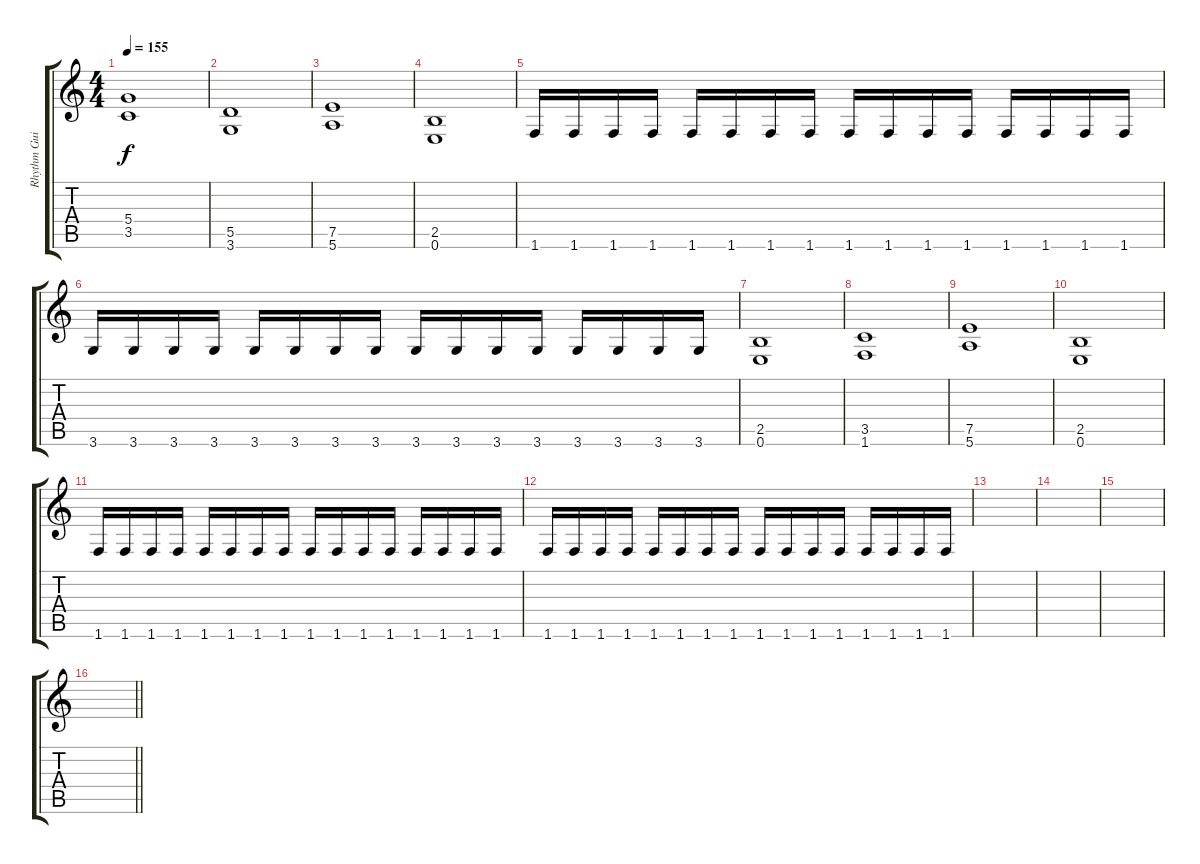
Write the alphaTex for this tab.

\track ("Rhythm Guitar" "Rhythm Gui") {instrument overdrivenguitar}
\staff {score tabs}
\tuning (E4 B3 G3 D3 A2 E2) {hide}
\ts (4 4)
\tempo 155
\clef g2
\ks c
(5.4 3.5).1{dy f} |
(5.5 3.6).1 |
(7.5 5.6).1 |
(2.5 0.6).1 |
1.6.16 1.6.16 1.6.16 1.6.16 1.6.16 1.6.16 1.6.16 1.6.16 1.6.16 1.6.16 1.6.16 1.6.16 1.6.16 1.6.16 1.6.16 1.6.16 |
3.6.16 3.6.16 3.6.16 3.6.16 3.6.16 3.6.16 3.6.16 3.6.16 3.6.16 3.6.16 3.6.16 3.6.16 3.6.16 3.6.16 3.6.16 3.6.16 |
(2.5 0.6).1 |
(3.5 1.6).1 |
(7.5 5.6).1 |
(2.5 0.6).1 |
1.6.16 1.6.16 1.6.16 1.6.16 1.6.16 1.6.16 1.6.16 1.6.16 1.6.16 1.6.16 1.6.16 1.6.16 1.6.16 1.6.16 1.6.16 1.6.16 |
1.6.16 1.6.16 1.6.16 1.6.16 1.6.16 1.6.16 1.6.16 1.6.16 1.6.16 1.6.16 1.6.16 1.6.16 1.6.16 1.6.16 1.6.16 1.6.16 |
|
|
|
\barLineRight lightlight
